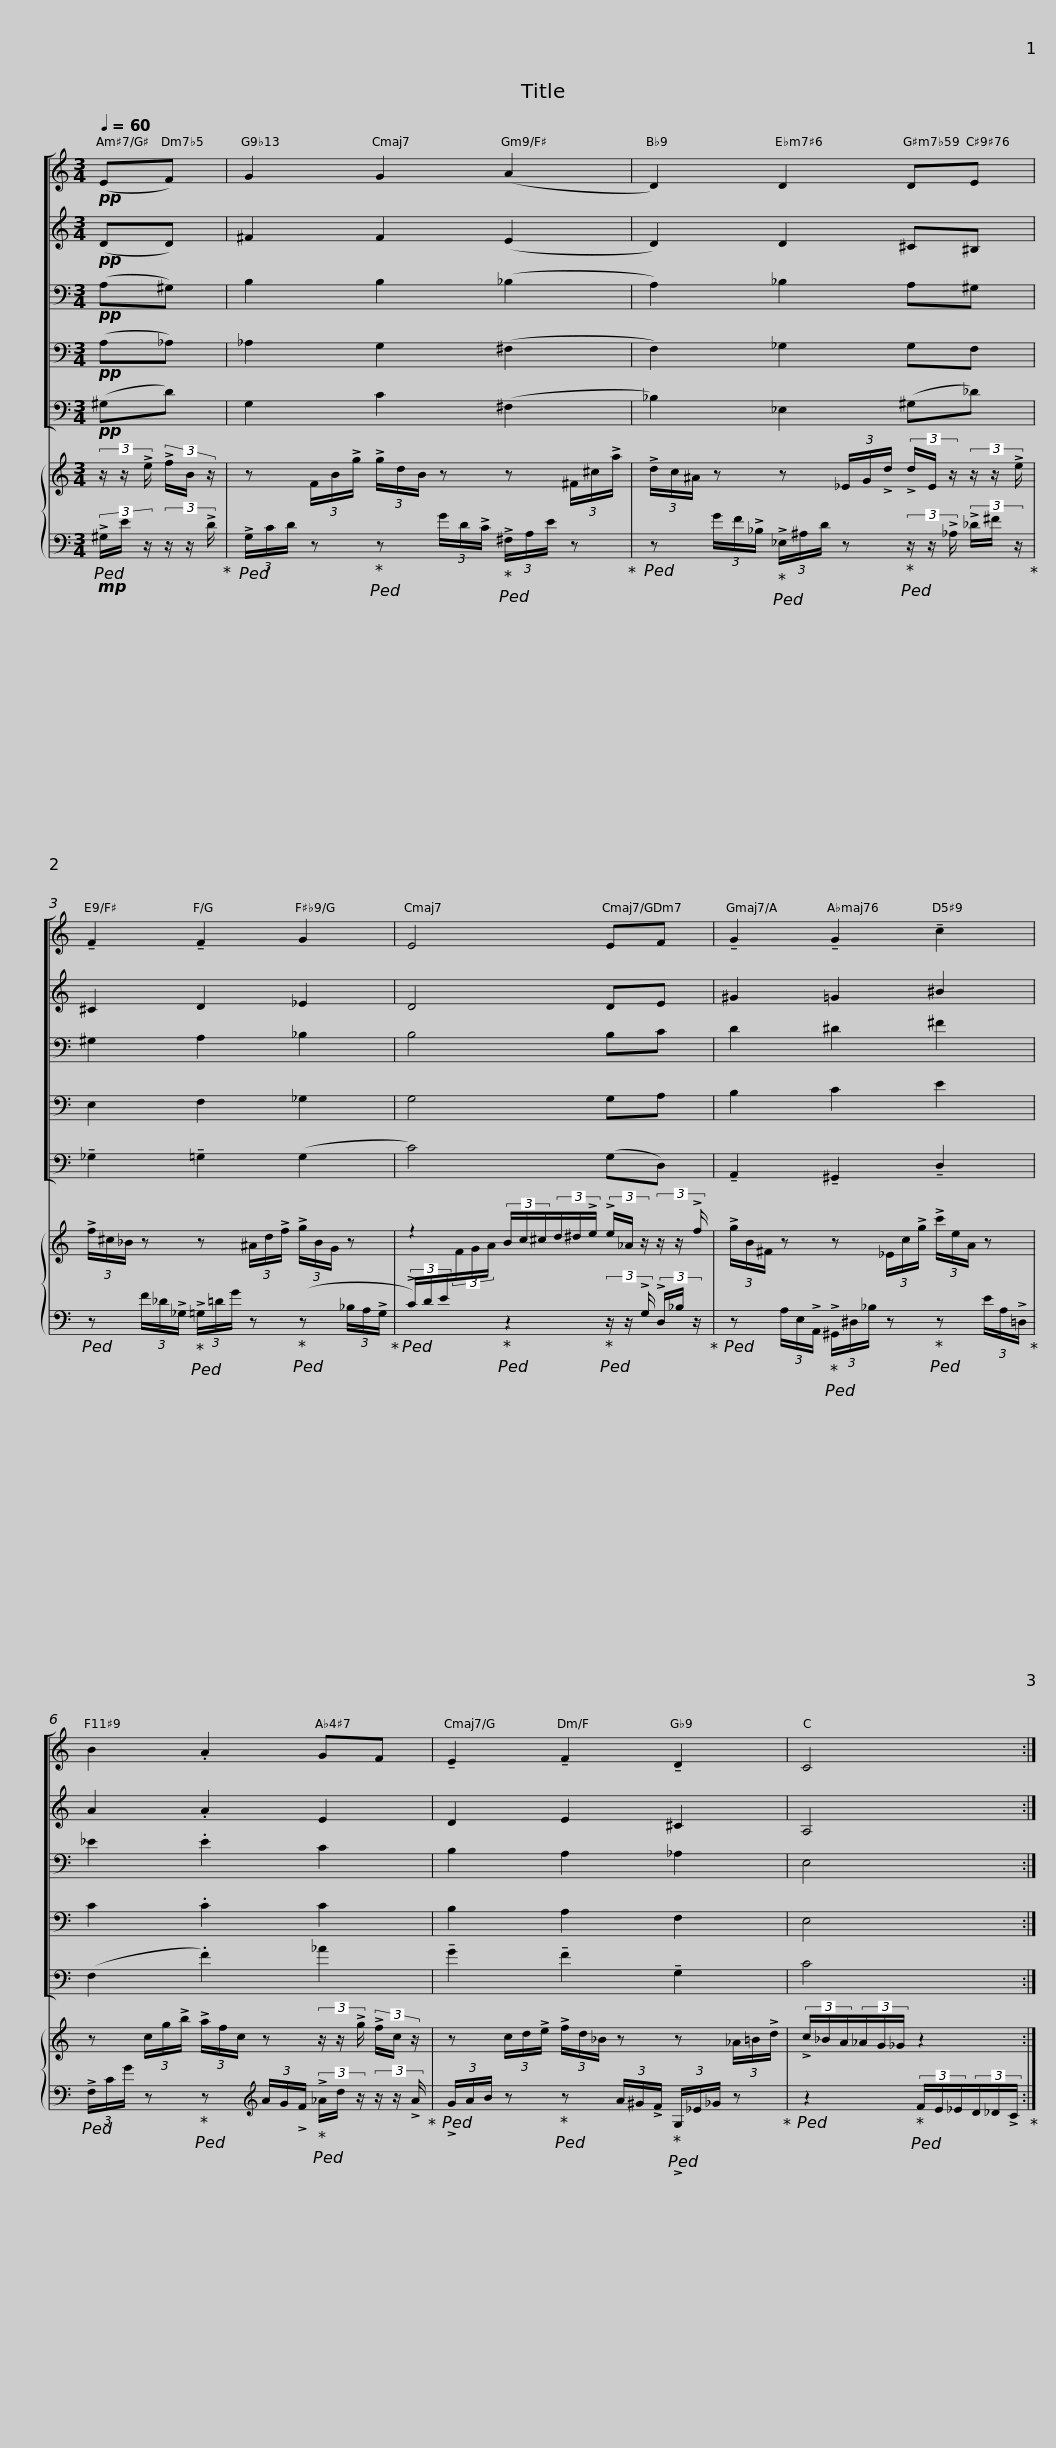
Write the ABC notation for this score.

X:1
%%score [ 1 2 3 4 5 ] { 6 | 7 }
L:1/8
Q:1/4=60
M:3/4
I:linebreak $
K:C
V:1 treble
V:2 treble transpose=-2
V:3 bass
V:4 bass
V:5 bass transpose=-12
V:6 treble
V:7 bass
V:1
!pp! (EF) | G2 G2 (A2 |$ D2) D2 DE | !tenuto!F2 !tenuto!F2 G2 |$ E4 EF | %5
 !tenuto!G2 !tenuto!G2 !tenuto!c2 |$ B2 .A2 GF | !tenuto!E2 !tenuto!F2 !tenuto!D2 |$ C4 :| %9
V:2
!pp! (DD) | ^F2 F2 (E2 |$ D2) D2 ^C^B, | ^C2 D2 _E2 |$ D4 DE | %5
 ^G2 =G2 ^B2 |$ A2 .A2 E2 | D2 E2 ^C2 |$ A,4 :| %9
V:3
!pp! (A,^G,) | B,2 B,2 (_B,2 |$ A,2) _B,2 A,^G, | ^G,2 A,2 _B,2 |$ B,4 B,C | %5
 D2 ^D2 ^F2 |$ _E2 .E2 C2 | B,2 A,2 _A,2 |$ E,4 :| %9
V:4
!pp! (A,_A,) | _A,2 G,2 (^F,2 |$ F,2) _G,2 G,F, | E,2 F,2 _G,2 |$ G,4 G,A, | %5
 B,2 C2 E2 |$ C2 .C2 C2 | B,2 A,2 F,2 |$ E,4 :| %9
V:5
!pp! (^G,D) | G,2 C2 (^F,2 |$ _B,2) _E,2 (^G,_D) | !tenuto!_G,2 !tenuto!=G,2 (G,2 |$ C4) (G,D,) | %5
 !tenuto!A,,2 !tenuto!^G,,2 !tenuto!D,2 |$ (F,2 .F2) _A2 | !tenuto!G2 !tenuto!F2 !tenuto!G,2 |$ C4 :| %9
V:6
 (3z/ z/ !>!e/ (3!>!f/B/ z/ | z (3F/B/!>!g/ (3!>!g/d/B/ z z (3^F/^c/!>!a/ |$ (3!>!d/c/^A/ z z (3_E/G/!>!d/ (3!>!d/E/ z/ (3z/ z/ !>!e/ | (3!>!f/^c/_B/ z z (3^A/d/!>!f/ (3!>!g/B/G/ z |$ z2 (3B/c/^c/(3d/^d/!>!e/ (3!>!e/_A/ z/ (3z/ z/ !>!f/ | %5
 (3!>!g/B/^F/ z z (3_E/c/!>!g/ (3!>!c'/e/A/ z |$ z (3c/g/!>!b/ (3!>!a/f/c/ z (3z/ z/ !>!g/ (3!>!f/c/ z/ | z (3c/d/!>!e/ (3!>!f/d/_B/ z z (3_A/=B/!>!d/ |$ (3!>!c/_B/A/(3_A/G/_G/ z2 :| %9
V:7
!mp!!ped! (3!>!^G,/E/ z/ (3z/ z/ !>!D/!ped-up! |!ped! (3!>!G,/C/D/ z!ped-up!!ped! z (3G/D/!>!C/!ped-up!!ped! (3!>!^F,/A,/E/ z!ped-up! |$!ped! z (3G/F/!>!_B,/!ped-up!!ped! (3!>!_E,/^A,/D/ z!ped-up!!ped! (3z/ z/ !>!_A,/ (3!>!_D/^F/ z/!ped-up! |!ped! z (3F/_D/!>!_G,/!ped-up!!ped! (3!>!=G,/=D/G/ z!ped-up!!ped! (z (3_B,/A,/!>!G,/!ped-up! |$!ped! (3!>!C/)D/E/[I:staff -1](3F/G/A/!ped-up!!ped![I:staff +1] z2!ped-up!!ped! (3z/ z/ !>!G,/ (3!>!D,/_B,/ z/!ped-up! | %5
!ped! z (3A,/E,/!>!A,,/!ped-up!!ped! (3!>!^G,,/^D,/_B,/ z!ped-up!!ped! z (3E/A,/!>!=D,/!ped-up! |$!ped! (3!>!F,/C/G/ z!ped-up!!ped! z[K:treble] (3A/G/!>!F/!ped-up!!ped! (3!>!_A/d/ z/ (3z/ z/ !>!A/!ped-up! |!ped! (3!>!G/A/B/ z!ped-up!!ped! z (3A/^G/!>!F/!ped-up!!ped! (3!>!G,/_E/_G/ z!ped-up! |$!ped! z2!ped-up!!ped! (3F/E/_E/(3D/_D/!>!C/!ped-up! :| %9
